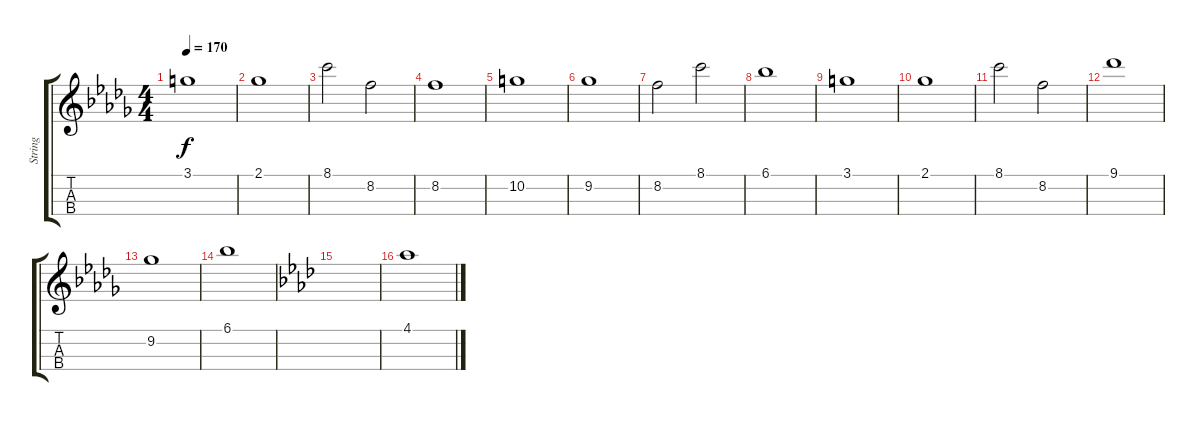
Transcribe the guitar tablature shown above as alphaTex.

\track ("String" "String") {instrument stringensemble1}
\staff {score tabs}
\tuning (E5 A4 D4 G3) {hide}
\ts (4 4)
\tempo 170
\clef g2
\ks db
3.1.1{dy f} |
2.1.1 |
8.1.2 8.2.2 |
8.2.1 |
10.2.1 |
9.2.1 |
8.2.2 8.1.2 |
6.1.1 |
3.1.1 |
2.1.1 |
8.1.2 8.2.2 |
9.1.1 |
9.2.1 |
6.1.1 |
\ks ab
|
4.1.1
